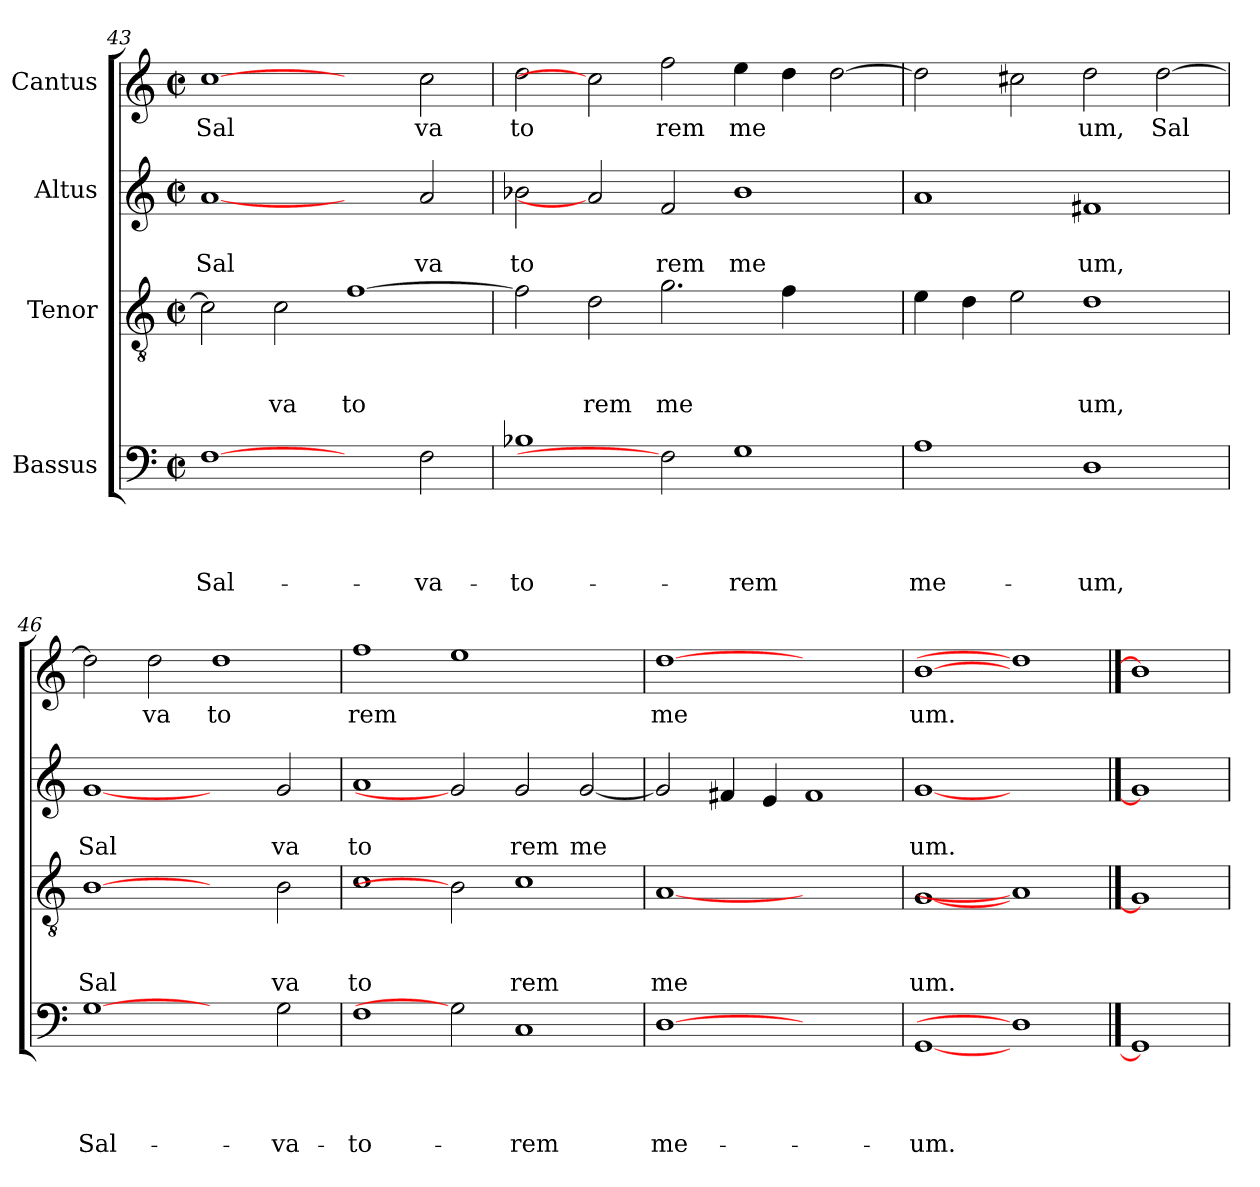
**kern	**text	**text	**text	**text	**kern	**text	**text	**text	**kern	**text	**text	**kern	**text
*part4	*part4	*part4	*part4	*part4	*part3	*part3	*part3	*part3	*part2	*part2	*part2	*part1	*part1
*staff4	*staff4	*staff4	*staff4	*staff4	*staff3	*staff3	*staff3	*staff3	*staff2	*staff2	*staff2	*staff1	*staff1
*I"Bassus	*	*	*	*	*I"Tenor	*	*	*	*I"Altus	*	*	*I"Cantus	*
!!LO:LB:g=z
*clefF4	*	*	*	*	*clefGv2	*	*	*	*clefG2	*	*	*clefG2	*
*k[]	*	*	*	*	*k[]	*	*	*	*k[]	*	*	*k[]	*
*C:	*	*	*	*	*C:	*	*	*	*C:	*	*	*C:	*
*M2/2	*	*	*	*	*M2/2	*	*	*	*M2/2	*	*	*M2/2	*
*met(c|)	*	*	*	*	*met(c|)	*	*	*	*met(c|)	*	*	*met(c|)	*
=43	=43	=43	=43	=43	=43	=43	=43	=43	=43	=43	=43	=43	=43
!	!	!	!	!LO:LY:b	!	!	!	!	!	!	!LO:LY:b	!	!LO:LY:b
[1F	.	.	.	Sal-	2c\]	.	.	.	[1a	.	Sal	[1cc	Sal
!	!	!	!	!	!	!	!	!LO:LY:b	!	!	!	!	!
.	.	.	.	.	2c\	.	.	va	.	.	.	.	.
!	!	!	!	!	!	!	!	!LO:LY:b	!	!	!	!	!
2ryy	.	.	.	.	[>1f	.	.	to	2ryy	.	.	2ryy	.
!	!	!	!	!LO:LY:b	!	!	!	!	!	!	!LO:LY:b	!	!LO:LY:b
2F\	.	.	.	-va-	.	.	.	.	2a/	.	va	2cc\	va
=44	=44	=44	=44	=44	=44	=44	=44	=44	=44	=44	=44	=44	=44
!	!	!	!	!LO:LY:b	!	!	!	!	!	!	!LO:LY:b	!	!LO:LY:b
1B-X	.	.	.	-to-	2f\]	.	.	.	2b-X\	.	to	2dd\	to
!	!	!	!	!	!	!	!	!LO:LY:b	!	!	!	!	!
.	.	.	.	.	2d\	.	.	rem	2a]	.	.	2cc]	.
!	!	!	!	!	!	!	!	!LO:LY:b	!	!	!LO:LY:b	!	!LO:LY:b
2F]	.	.	.	.	2.g\	.	.	me	2f/	.	rem	2ff\	rem
!	!	!	!	!LO:LY:b	!	!	!	!	!	!	!LO:LY:b	!	!LO:LY:b
1G	.	.	.	-rem	.	.	.	.	1b-	.	me	4ee\	me
.	.	.	.	.	4f\	.	.	.	.	.	.	4dd\	.
.	.	.	.	.	2ryy	.	.	.	.	.	.	[>2dd\	.
=45	=45	=45	=45	=45	=45	=45	=45	=45	=45	=45	=45	=45	=45
!	!	!	!	!LO:LY:b	!	!	!	!	!	!	!	!	!
1A	.	.	.	me-	4e\	.	.	.	1a	.	.	2dd\]	.
.	.	.	.	.	4d\	.	.	.	.	.	.	.	.
.	.	.	.	.	2e\	.	.	.	.	.	.	2cc#X\	.
!	!	!	!	!LO:LY:b	!	!	!	!LO:LY:b	!	!	!LO:LY:b	!	!LO:LY:b
1D	.	.	.	-um,	1d	.	.	um,	1f#X	.	um,	2dd\	um,
!	!	!	!	!	!	!	!	!	!	!	!	!	!LO:LY:b
.	.	.	.	.	.	.	.	.	.	.	.	[>2dd\	Sal
=46	=46	=46	=46	=46	=46	=46	=46	=46	=46	=46	=46	=46	=46
!	!	!	!	!LO:LY:b	!	!	!	!LO:LY:b	!	!	!LO:LY:b	!	!
[1G	.	.	.	Sal-	[1B	.	.	Sal	[1g	.	Sal	2dd\]	.
!	!	!	!	!	!	!	!	!	!	!	!	!	!LO:LY:b
.	.	.	.	.	.	.	.	.	.	.	.	2dd\	va
!	!	!	!	!	!	!	!	!	!	!	!	!	!LO:LY:b
2ryy	.	.	.	.	2ryy	.	.	.	2ryy	.	.	1dd	to
!	!	!	!	!LO:LY:b	!	!	!	!LO:LY:b	!	!	!LO:LY:b	!	!
2G\	.	.	.	-va-	2B\	.	.	va	2g/	.	va	.	.
=47	=47	=47	=47	=47	=47	=47	=47	=47	=47	=47	=47	=47	=47
!	!	!	!	!LO:LY:b	!	!	!	!LO:LY:b	!	!	!LO:LY:b	!	!LO:LY:b
1F	.	.	.	-to-	1c	.	.	to	1a	.	to	1ff	rem
2G]	.	.	.	.	2B]	.	.	.	2g]	.	.	1ee	.
!	!	!	!	!LO:LY:b	!	!	!	!LO:LY:b	!	!	!LO:LY:b	!	!
1C	.	.	.	-rem	1c	.	.	rem	2g/	.	rem	.	.
!	!	!	!	!	!	!	!	!	!	!	!LO:LY:b	!	!
.	.	.	.	.	.	.	.	.	[<2g/	.	me	2ryy	.
=48	=48	=48	=48	=48	=48	=48	=48	=48	=48	=48	=48	=48	=48
!	!	!	!	!LO:LY:b	!	!	!	!LO:LY:b	!	!	!	!	!LO:LY:b
[1D	.	.	.	me-	[1A	.	.	me	2g/]	.	.	[1dd	me
.	.	.	.	.	.	.	.	.	4f#X/	.	.	.	.
.	.	.	.	.	.	.	.	.	4e/	.	.	.	.
1ryy	.	.	.	.	1ryy	.	.	.	1f#	.	.	1ryy	.
=49	=49	=49	=49	=49	=49	=49	=49	=49	=49	=49	=49	=49	=49
!	!	!	!	!LO:LY:b	!	!	!	!LO:LY:b	!	!	!LO:LY:b	!	!LO:LY:b
[1GG	.	.	.	-um.	[1G	.	.	um.	[1g	.	um.	[1b	um.
1D]	.	.	.	.	1A]	.	.	.	1ryy	.	.	1dd]	.
==50	==50	==50	==50	==50	==50	==50	==50	==50	==50	==50	==50	==50	==50
1GG]	.	.	.	.	1G]	.	.	.	1g]	.	.	1b]	.
=	=	=	=	=	=	=	=	=	=	=	=	=	=
*-	*-	*-	*-	*-	*-	*-	*-	*-	*-	*-	*-	*-	*-
